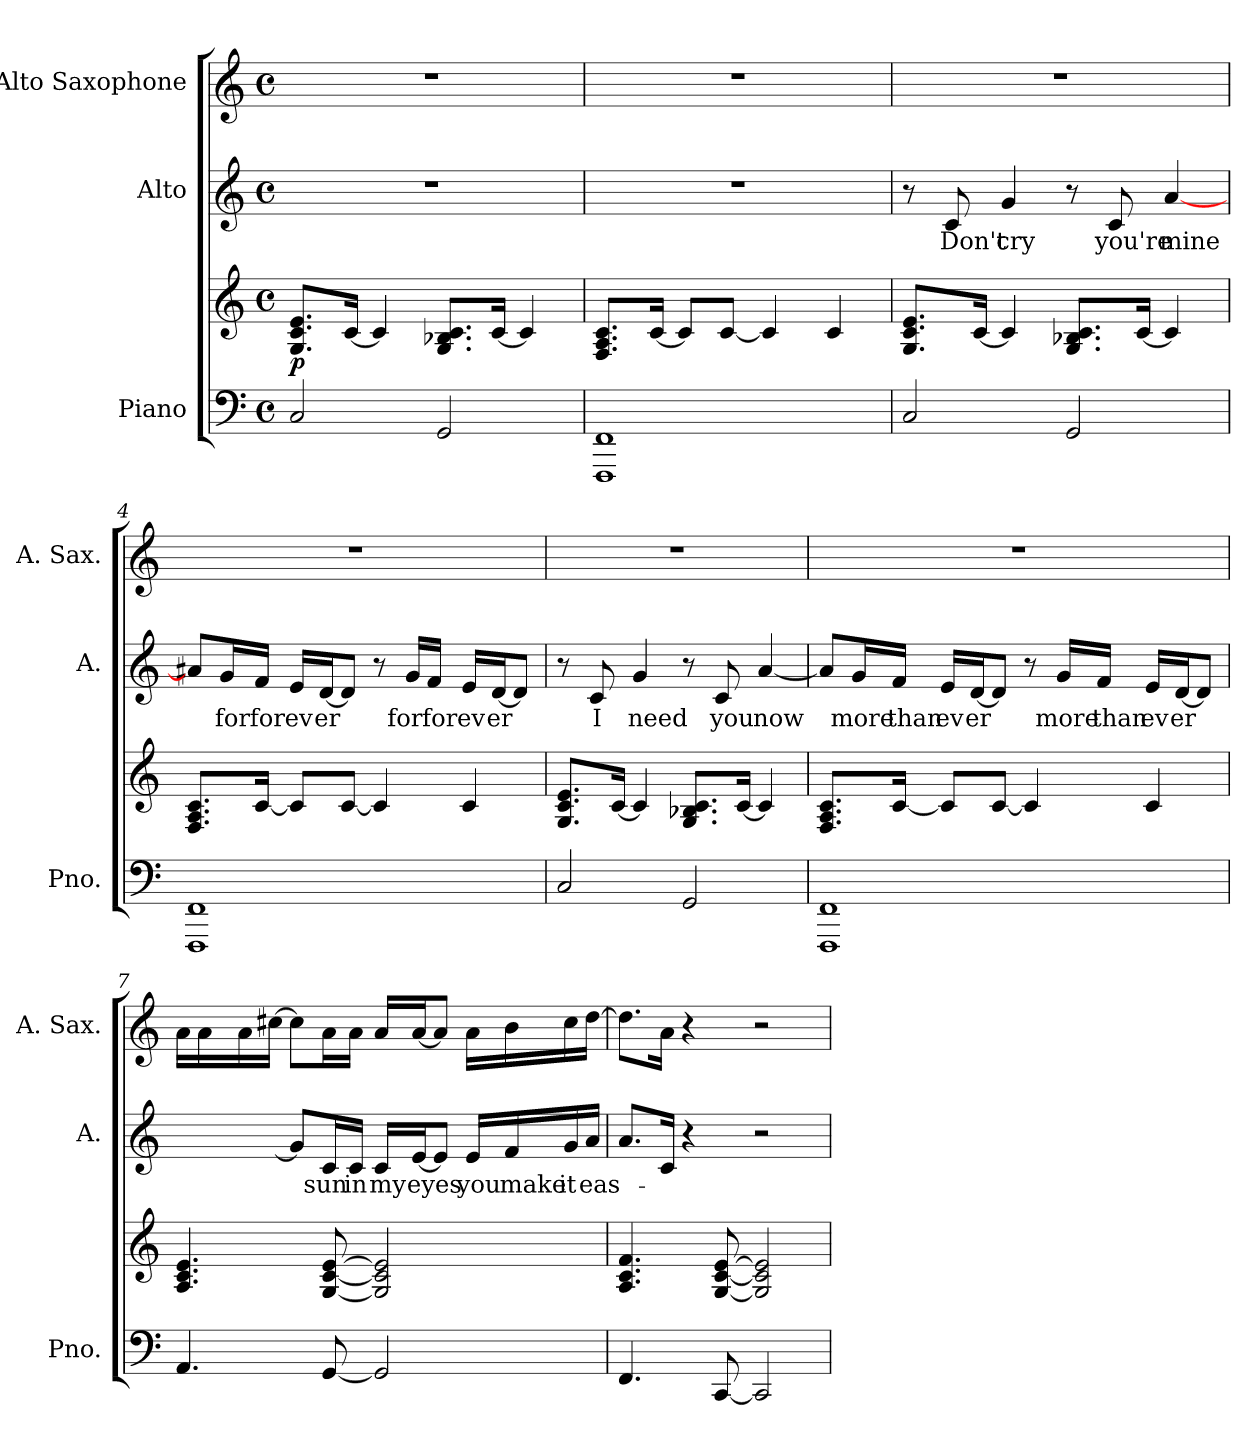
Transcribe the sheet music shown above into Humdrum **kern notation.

**kern	**kern	**dynam	**kern	**text	**kern
*part3	*part3	*part3	*part2	*part2	*part1
*staff4	*staff3	*staff3/4	*staff2	*staff2	*staff1
*I"Piano	*	*	*I"Alto	*	*I"Alto Saxophone
*I'Pno.	*	*	*I'A.	*	*I'A. Sax.
*clefF4	*clefG2	*	*clefG2	*	*clefG2
*	*	*	*	*	*ITrd5c9
*k[]	*k[]	*	*k[]	*	*k[b-e-a-]
*M4/4	*M4/4	*	*M4/4	*	*M4/4
*met(c)	*met(c)	*	*met(c)	*	*met(c)
*MM100	*MM100	*	*MM100	*	*MM100
=1	=1	=1	=1	=1	=1
!	!	!LO:DY:b	!	!	!
2C/	8.G/ 8.c/ 8.e/L	p	1r	.	1r
.	[16c/Jk	.	.	.	.
.	4c/]	.	.	.	.
2GG/	8.G/ 8.B-X/ 8.c/L	.	.	.	.
.	[16c/Jk	.	.	.	.
.	4c/]	.	.	.	.
=2	=2	=2	=2	=2	=2
1FFF 1FF	8.F/ 8.A/ 8.c/L	.	1r	.	1r
.	[16c/Jk	.	.	.	.
.	8c/L]	.	.	.	.
.	[8c/J	.	.	.	.
.	4c/]	.	.	.	.
.	4c/	.	.	.	.
=3	=3	=3	=3	=3	=3
2C/	8.G/ 8.c/ 8.e/L	.	8r	.	1r
.	.	.	8c/	Don't	.
.	[16c/Jk	.	.	.	.
.	4c/]	.	4g/	cry	.
2GG/	8.G/ 8.B-X/ 8.c/L	.	8r	.	.
.	.	.	8c/	you're	.
.	[16c/Jk	.	.	.	.
.	4c/]	.	[4a/	mine	.
!!LO:LB:g=z
=4	=4	=4	=4	=4	=4
1FFF 1FF	8.F/ 8.A/ 8.c/L	.	8a#X/L]	.	1r
.	.	.	16g/L	for	.
.	[16c/Jk	.	16f/JJ	for	.
.	8c/L]	.	16e/LL	ev	.
.	.	.	[16d/J	er	.
.	[8c/J	.	8d/J]	.	.
.	4c/]	.	8r	.	.
.	.	.	16g/LL	for	.
.	.	.	16f/JJ	for	.
.	4c/	.	16e/LL	ev	.
.	.	.	[16d/J	er	.
.	.	.	8d/J]	.	.
=5	=5	=5	=5	=5	=5
2C/	8.G/ 8.c/ 8.e/L	.	8r	.	1r
.	.	.	8c/	I	.
.	[16c/Jk	.	.	.	.
.	4c/]	.	4g/	need	.
2GG/	8.G/ 8.B-X/ 8.c/L	.	8r	.	.
.	.	.	8c/	you	.
.	[16c/Jk	.	.	.	.
.	4c/]	.	[4a/	now	.
=6	=6	=6	=6	=6	=6
1FFF 1FF	8.F/ 8.A/ 8.c/L	.	8a/L]	.	1r
.	.	.	16g/L	more	.
.	[16c/Jk	.	16f/JJ	than	.
.	8c/L]	.	16e/LL	ev	.
.	.	.	[16d/J	er	.
.	[8c/J	.	8d/J]	.	.
.	4c/]	.	8r	.	.
.	.	.	16g/LL	more	.
.	.	.	16f/JJ	than	.
.	4c/	.	16e/LL	ev	.
.	.	.	[16d/J	er	.
.	.	.	8d/J]	.	.
!!LO:LB:g=z
=7	=7	=7	=7	=7	=7
4.AA/	4.A/ 4.c/ 4.e/	.	16e/LLyy	Head	16c\LL
.	.	.	16e/	full	16c\
.	.	.	16e/	of	16c\
.	.	.	[16g/JJ	lies	[16en\JJ
.	.	.	8g/L]	.	8e\L]
[8GG/	[8G/ [8c/ [8e/	.	16c/L	sun	16c\L
.	.	.	16c/JJ	in	16c\JJ
2GG/]	2G/] 2c/] 2e/]	.	16c/LL	my	16c/LL
.	.	.	[16e/J	eyes	[16c/J
.	.	.	8e/J]	.	8c/J]
.	.	.	16e/LL	you	16c\LL
.	.	.	16f/	make	16d\
.	.	.	16g/	it	16e\
.	.	.	16a/JJ	eas-	[16f\JJ
=8	=8	=8	=8	=8	=8
4.FF/	4.A/ 4.c/ 4.f/	.	8.a/L	.	8.f\L]
.	.	.	16c/Jk	.	16c\Jk
.	.	.	4r	.	4r
[8CC/	[8G/ [8c/ [8e/	.	.	.	.
2CC/]	2G/] 2c/] 2e/]	.	2r	.	2r
=	=	=	=	=	=
*-	*-	*-	*-	*-	*-
